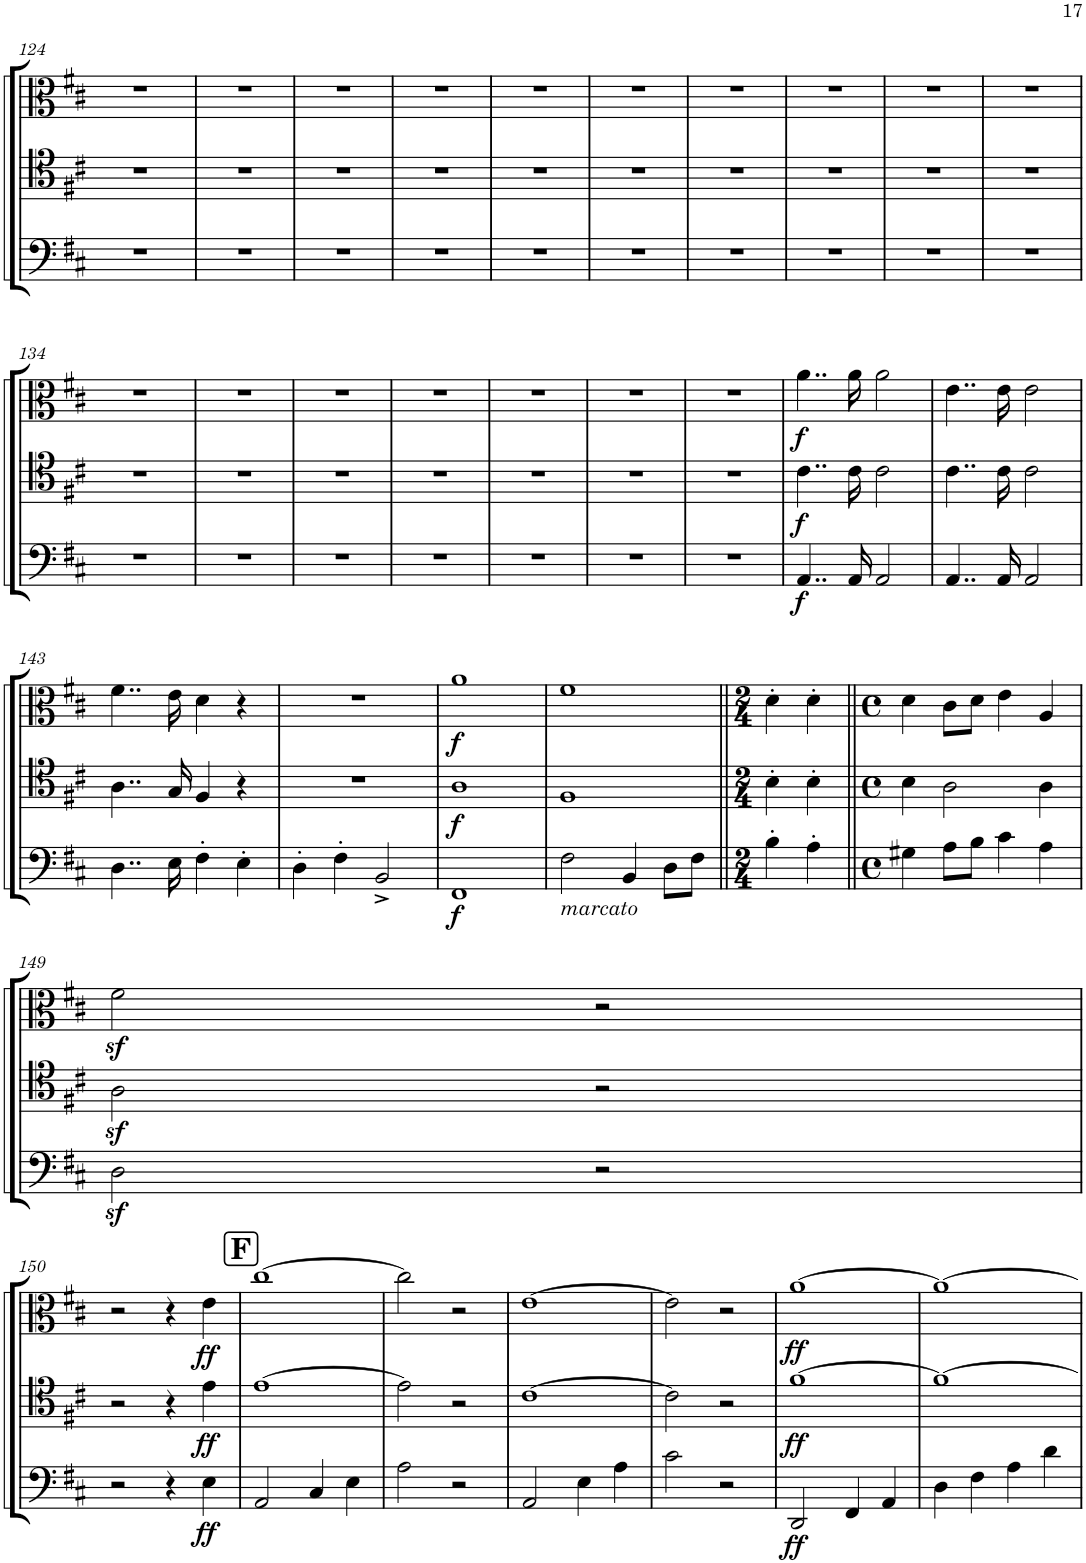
**kern	**dynam	**kern	**dynam	**kern	**dynam
*part3	*part3	*part2	*part2	*part1	*part1
*staff3	*staff3	*staff2	*staff2	*staff1	*staff1
*I"Bass Trombone	*	*I"Tenor Trombone	*	*I"Alto Trombone	*
*I'Trb	*	*I'Trb	*	*I'Trb	*
!!LO:PB:g=z
*clefF4	*	*clefC4	*	*clefC3	*
*k[f#c#]	*	*k[f#c#]	*	*k[f#c#]	*
*M4/4	*	*M4/4	*	*M4/4	*
*met(c)	*	*met(c)	*	*met(c)	*
=124	=124	=124	=124	=124	=124
1r	.	1r	.	1r	.
=125	=125	=125	=125	=125	=125
1r	.	1r	.	1r	.
=126	=126	=126	=126	=126	=126
1r	.	1r	.	1r	.
=127	=127	=127	=127	=127	=127
1r	.	1r	.	1r	.
=128	=128	=128	=128	=128	=128
1r	.	1r	.	1r	.
=129	=129	=129	=129	=129	=129
1r	.	1r	.	1r	.
=130	=130	=130	=130	=130	=130
1r	.	1r	.	1r	.
=131	=131	=131	=131	=131	=131
1r	.	1r	.	1r	.
=132	=132	=132	=132	=132	=132
1r	.	1r	.	1r	.
=133	=133	=133	=133	=133	=133
1r	.	1r	.	1r	.
!!LO:LB:g=z
=134	=134	=134	=134	=134	=134
1r	.	1r	.	1r	.
=135	=135	=135	=135	=135	=135
1r	.	1r	.	1r	.
=136	=136	=136	=136	=136	=136
1r	.	1r	.	1r	.
=137	=137	=137	=137	=137	=137
1r	.	1r	.	1r	.
=138	=138	=138	=138	=138	=138
1r	.	1r	.	1r	.
=139	=139	=139	=139	=139	=139
1r	.	1r	.	1r	.
=140	=140	=140	=140	=140	=140
1r	.	1r	.	1r	.
=141	=141	=141	=141	=141	=141
!	!LO:DY:b	!	!LO:DY:b	!	!LO:DY:b
4..AA/	f	4..c#\	f	4..a\	f
16AA/	.	16c#\	.	16a\	.
2AA/	.	2c#\	.	2a\	.
=142	=142	=142	=142	=142	=142
4..AA/	.	4..c#\	.	4..e\	.
16AA/	.	16c#\	.	16e\	.
2AA/	.	2c#\	.	2e\	.
!!LO:LB:g=z
=143	=143	=143	=143	=143	=143
4..D\	.	4..A\	.	4..f#\	.
16E\	.	16G/	.	16e\	.
4F#'\	.	4F#/	.	4d\	.
4E'\	.	4r	.	4r	.
=144	=144	=144	=144	=144	=144
4D'\	.	1r	.	1r	.
4F#'\	.	.	.	.	.
2BB^/	.	.	.	.	.
=145	=145	=145	=145	=145	=145
!	!LO:DY:b	!	!LO:DY:b	!	!LO:DY:b
1FF#	f	1A	f	1a	f
=146	=146	=146	=146	=146	=146
!LO:TX:b:i:t=marcato	!	!	!	!	!
2F#\	.	1F#	.	1f#	.
4BB/	.	.	.	.	.
8D\L	.	.	.	.	.
8F#\J	.	.	.	.	.
=147||	=147||	=147||	=147||	=147||	=147||
*M2/4	*	*M2/4	*	*M2/4	*
4B'\	.	4B'\	.	4d'\	.
4A'\	.	4B'\	.	4d'\	.
=148||	=148||	=148||	=148||	=148||	=148||
*M4/4	*	*M4/4	*	*M4/4	*
*met(c)	*	*met(c)	*	*met(c)	*
4G#X\	.	4B\	.	4d\	.
8A\L	.	2A\	.	8c#\L	.
8B\J	.	.	.	8d\J	.
4c#\	.	.	.	4e\	.
4A\	.	4A\	.	4A/	.
!!LO:LB:g=z
=149	=149	=149	=149	=149	=149
2Dz<\	.	2Az<\	.	2f#z<\	.
2r	.	2r	.	2r	.
!!LO:LB:g=z
=150	=150	=150	=150	=150	=150
2r	.	2r	.	2r	.
4r	.	4r	.	4r	.
!	!LO:DY:b	!	!LO:DY:b	!	!LO:DY:b
4E\	ff	4e\	ff	4e\	ff
!!LO:REH:place=s1:a:B:cj:fs=14:t=F
=151	=151	=151	=151	=151	=151
2AA/	.	[1e	.	[1cc#	.
4C#/	.	.	.	.	.
4E\	.	.	.	.	.
=152	=152	=152	=152	=152	=152
2A\	.	2e\]	.	2cc#\]	.
2r	.	2r	.	2r	.
=153	=153	=153	=153	=153	=153
2AA/	.	[1c#	.	[1e	.
4E\	.	.	.	.	.
4A\	.	.	.	.	.
=154	=154	=154	=154	=154	=154
2c#\	.	2c#\]	.	2e\]	.
2r	.	2r	.	2r	.
=155	=155	=155	=155	=155	=155
!	!LO:DY:b	!	!LO:DY:b	!	!LO:DY:b
2DD/	ff	[1f#	ff	[1a	ff
4FF#/	.	.	.	.	.
4AA/	.	.	.	.	.
=156	=156	=156	=156	=156	=156
4D\	.	1f#_	.	1a_	.
4F#\	.	.	.	.	.
4A\	.	.	.	.	.
4d\	.	.	.	.	.
=	=	=	=	=	=
*-	*-	*-	*-	*-	*-
